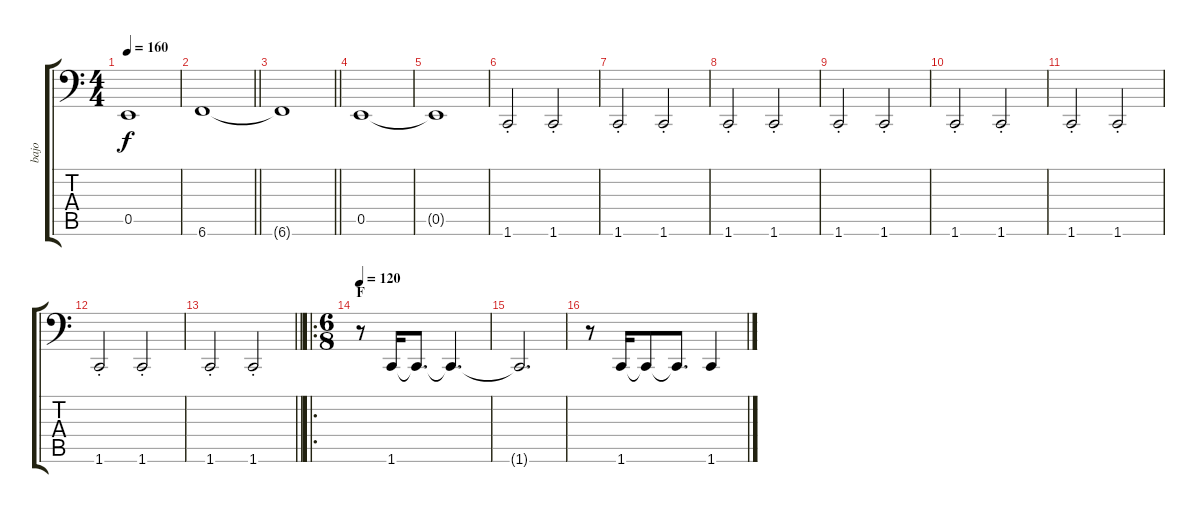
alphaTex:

\track ("bajo" "bajo") {instrument electricbassfinger}
\staff {score tabs}
\tuning (C3 G2 D2 A1 E1 B0) {hide}
\ts (4 4)
\tempo 160
\clef f4
\ks c
0.5{t}.1{dy f} |
\barLineRight lightlight
6.6.1 |
\barLineRight lightlight
6.6{t}.1 |
0.5.1 |
0.5{t}.1 |
1.6{st}.2 1.6{st}.2 |
1.6{st}.2 1.6{st}.2 |
1.6{st}.2 1.6{st}.2 |
1.6{st}.2 1.6{st}.2 |
1.6{st}.2 1.6{st}.2 |
1.6{st}.2 1.6{st}.2 |
1.6{st}.2 1.6{st}.2 |
\barLineRight lightlight
1.6{st}.2 1.6{st}.2 |
\ro
\ts (6 8)
\section ("" "F")
\tempo 120
r.8 1.6.16 1.6{t}.8{d} 1.6{t}.4{d} |
1.6{t}.2{d} |
r.8 1.6.16 1.6{t}.8 1.6{t}.8{d} 1.6.4
